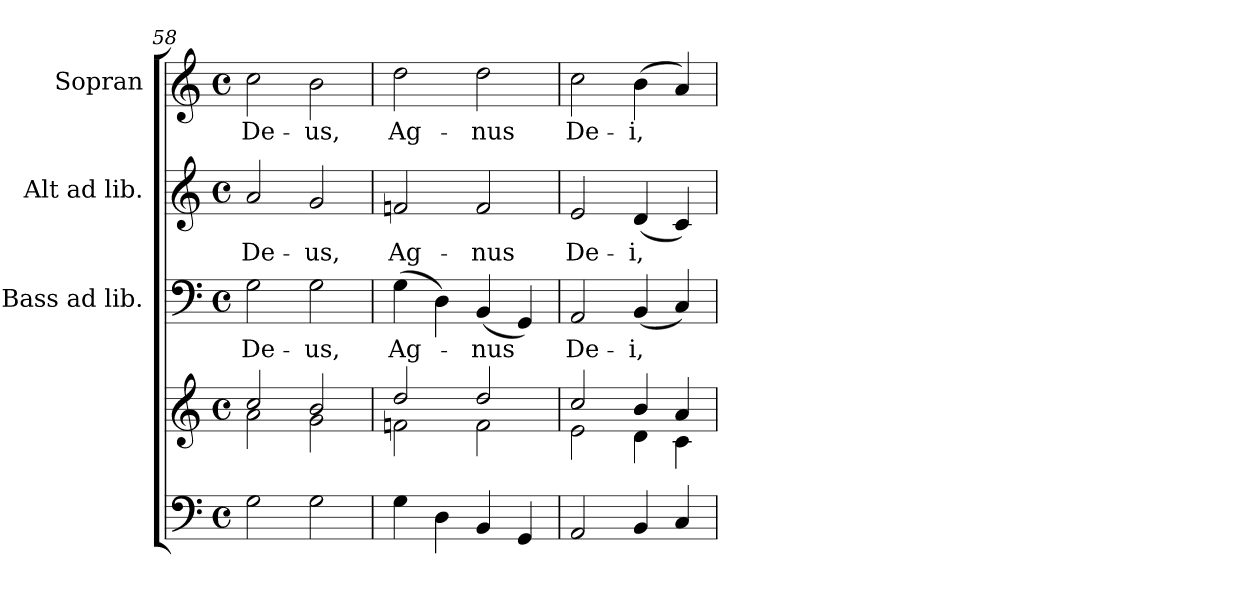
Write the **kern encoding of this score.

**kern	**kern	**kern	**text	**kern	**text	**kern	**text
*part4	*part4	*part3	*part3	*part2	*part2	*part1	*part1
*staff5	*staff4	*staff3	*staff3	*staff2	*staff2	*staff1	*staff1
*	*	*I"Bass ad lib.	*	*I"Alt ad lib.	*	*I"Sopran	*
*	*	*I'B.	*	*I'A.	*	*I'S.	*
!!LO:PB:g=z
*clefF4	*clefG2	*clefF4	*	*clefG2	*	*clefG2	*
*k[]	*k[]	*k[]	*	*k[]	*	*k[]	*
*C:	*C:	*C:	*	*C:	*	*C:	*
*M4/4	*M4/4	*M4/4	*	*M4/4	*	*M4/4	*
*met(c)	*met(c)	*met(c)	*	*met(c)	*	*met(c)	*
=58	=58	=58	=58	=58	=58	=58	=58
*	*^	*	*	*	*	*	*
!	!	!	!	!LO:LY:b	!	!LO:LY:b	!	!LO:LY:b
2G\	2cc/	2a\	2G\	De-	2a/	De-	2cc\	De-
!	!	!	!	!LO:LY:b	!	!LO:LY:b	!	!LO:LY:b
2G\	2b/	2g\	2G\	-us,	2g/	-us,	2b\	-us,
=59	=59	=59	=59	=59	=59	=59	=59	=59
!	!	!	!	!LO:LY:b	!	!LO:LY:b	!	!LO:LY:b
4G\	2dd/	2fn\	(>4G\	Ag-	2fn/	Ag-	2dd\	Ag-
4D\	.	.	4D\)	.	.	.	.	.
!	!	!	!	!LO:LY:b	!	!LO:LY:b	!	!LO:LY:b
4BB/	2dd/	2f\	(<4BB/	-nus	2f/	-nus	2dd\	-nus
4GG/	.	.	4GG/)	.	.	.	.	.
=60	=60	=60	=60	=60	=60	=60	=60	=60
!	!	!	!	!LO:LY:b	!	!LO:LY:b	!	!LO:LY:b
2AA/	2cc/	2e\	2AA/	De-	2e/	De-	2cc\	De-
!	!	!	!	!LO:LY:b	!	!LO:LY:b	!	!LO:LY:b
4BB/	4b/	4d\	(<4BB/	-i,	(<4d/	-i,	(>4b\	-i,
4C/	4a/	4c\	4C/)	.	4c/)	.	4a/)	.
*	*v	*v	*	*	*	*	*	*
=	=	=	=	=	=	=	=
*-	*-	*-	*-	*-	*-	*-	*-
